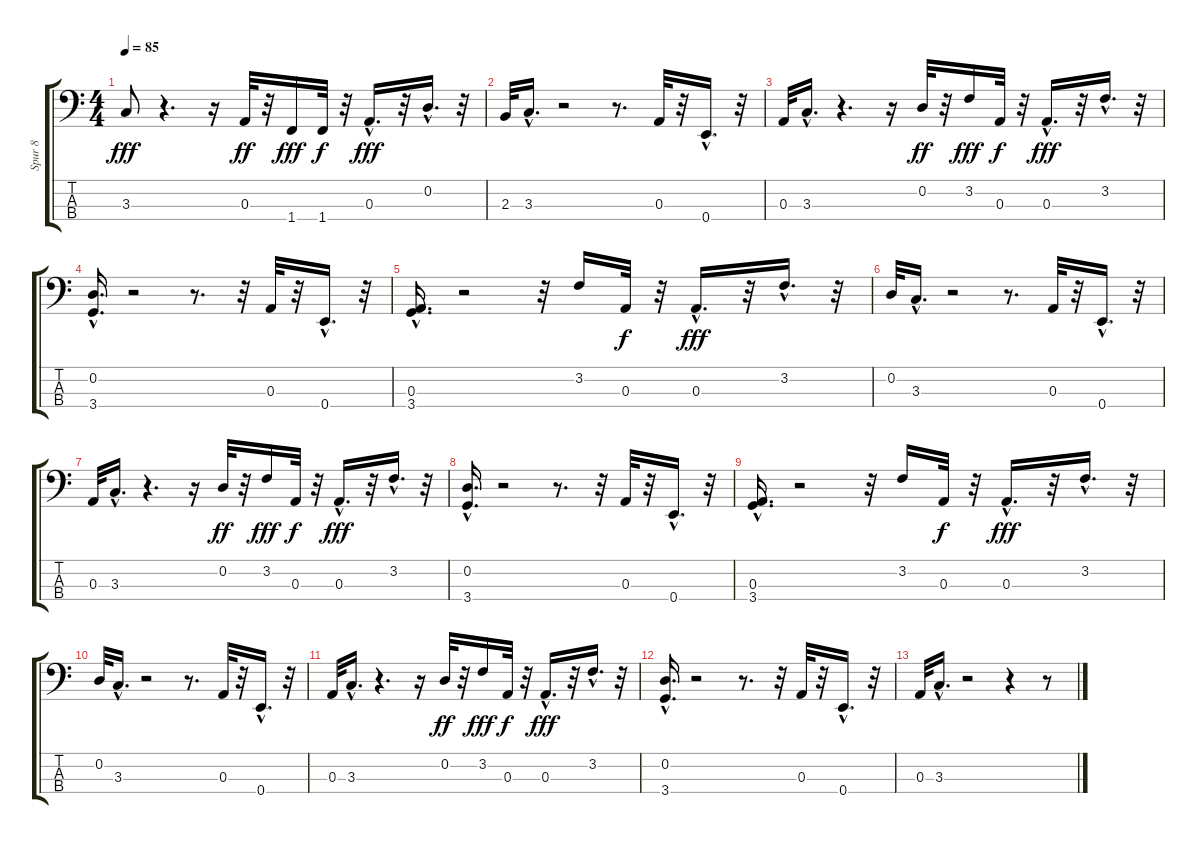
\track ("Spur 8" "Spur 8") {instrument fretlessbass}
\staff {score tabs}
\tuning (G2 D2 A1 E1) {hide}
\ts (4 4)
\tempo 85
\clef f4
\ks c
3.3.8{dy fff} r.4{d} r.16 0.3.32{dy ff} r.32 1.4.16{dy fff} 1.4.32{dy f} r.32 0.3{hac}.16{d dy fff} r.32 0.2{hac}.16{d} r.32 |
2.3.32 3.3{hac}.16{d} r.2 r.8{d} 0.3.32 r.32 0.4{hac}.16{d} r.32 |
0.3.32 3.3{hac}.16{d} r.4{d} r.16 0.2.32{dy ff} r.32 3.2.16{dy fff} 0.3.32{dy f} r.32 0.3{hac}.16{d dy fff} r.32 3.2{hac}.16{d} r.32 |
(0.2 3.4{hac}).16{d} r.2 r.8{d} r.32 0.3.32{volume 14} r.32 0.4{hac}.16{d} r.32 |
(0.3 3.4{hac}).16{d} r.2 r.32 3.2.16 0.3.32{dy f} r.32 0.3{hac}.16{d dy fff} r.32 3.2{hac}.16{d} r.32 |
0.2.32 3.3{hac}.16{d} r.2 r.8{d} 0.3.32 r.32 0.4{hac}.16{d} r.32 |
0.3.32 3.3{hac}.16{d} r.4{d} r.16 0.2.32{dy ff} r.32 3.2.16{dy fff} 0.3.32{dy f} r.32 0.3{hac}.16{d dy fff} r.32 3.2{hac}.16{d} r.32 |
(0.2 3.4{hac}).16{d} r.2 r.8{d} r.32 0.3.32{volume 14} r.32 0.4{hac}.16{d} r.32 |
(0.3 3.4{hac}).16{d} r.2 r.32 3.2.16 0.3.32{dy f} r.32 0.3{hac}.16{d dy fff} r.32 3.2{hac}.16{d} r.32 |
0.2.32 3.3{hac}.16{d} r.2 r.8{d} 0.3.32 r.32 0.4{hac}.16{d} r.32 |
0.3.32 3.3{hac}.16{d} r.4{d} r.16 0.2.32{dy ff} r.32 3.2.16{dy fff} 0.3.32{dy f} r.32 0.3{hac}.16{d dy fff} r.32 3.2{hac}.16{d} r.32 |
(0.2 3.4{hac}).16{d} r.2 r.8{d} r.32 0.3.32{volume 14} r.32 0.4{hac}.16{d} r.32 |
0.3.32 3.3{hac}.16{d} r.2 r.4 r.8
